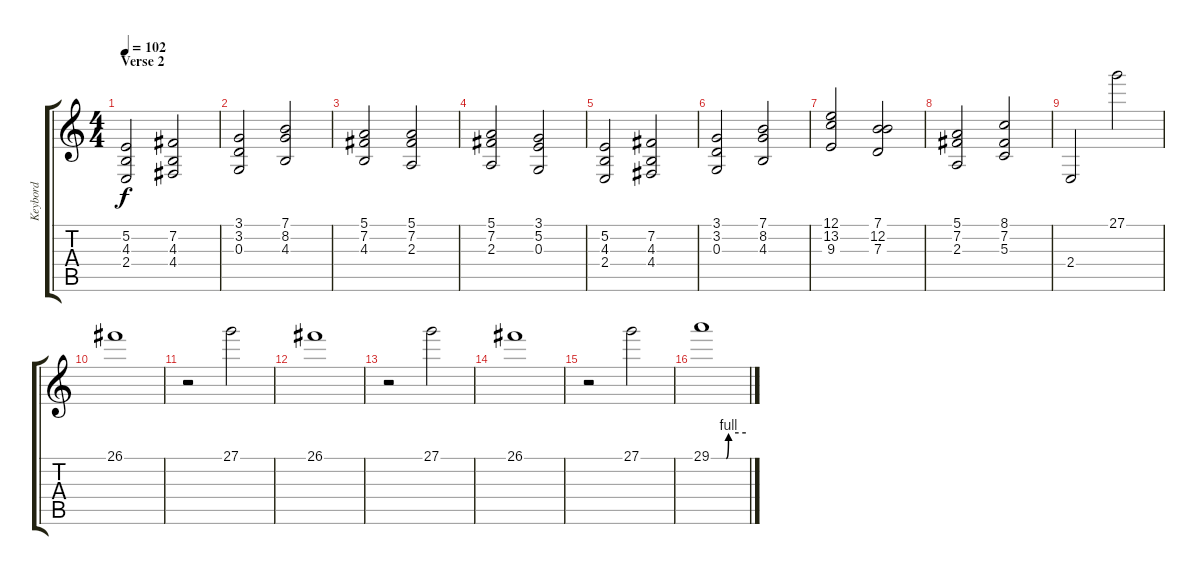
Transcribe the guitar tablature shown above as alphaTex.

\track ("Keybord" "Keybord") {instrument synthstrings1}
\staff {score tabs}
\tuning (E4 B3 G3 D3 A2 E2) {hide}
\ts (4 4)
\section ("" "Verse 2")
\tempo 102
\clef g2
\ks c
(5.2 4.3 2.4).2{dy f} (7.2 4.3 4.4).2 |
(3.1 3.2 0.3).2 (7.1 8.2 4.3).2 |
(5.1 7.2 4.3).2 (5.1 7.2 2.3).2 |
(5.1 7.2 2.3).2 (3.1 5.2 0.3).2 |
(5.2 4.3 2.4).2 (7.2 4.3 4.4).2 |
(3.1 3.2 0.3).2 (7.1 8.2 4.3).2 |
(12.1 13.2 9.3).2 (7.1 12.2 7.3).2 |
(5.1 7.2 2.3).2 (8.1 7.2 5.3).2 |
2.4.2 27.1.2 |
26.1.1 |
r.2 27.1.2 |
26.1.1 |
r.2 27.1.2 |
26.1.1 |
r.2 27.1.2 |
29.1{be (custom 0 0 26 0 30 4 60 4)}.1
